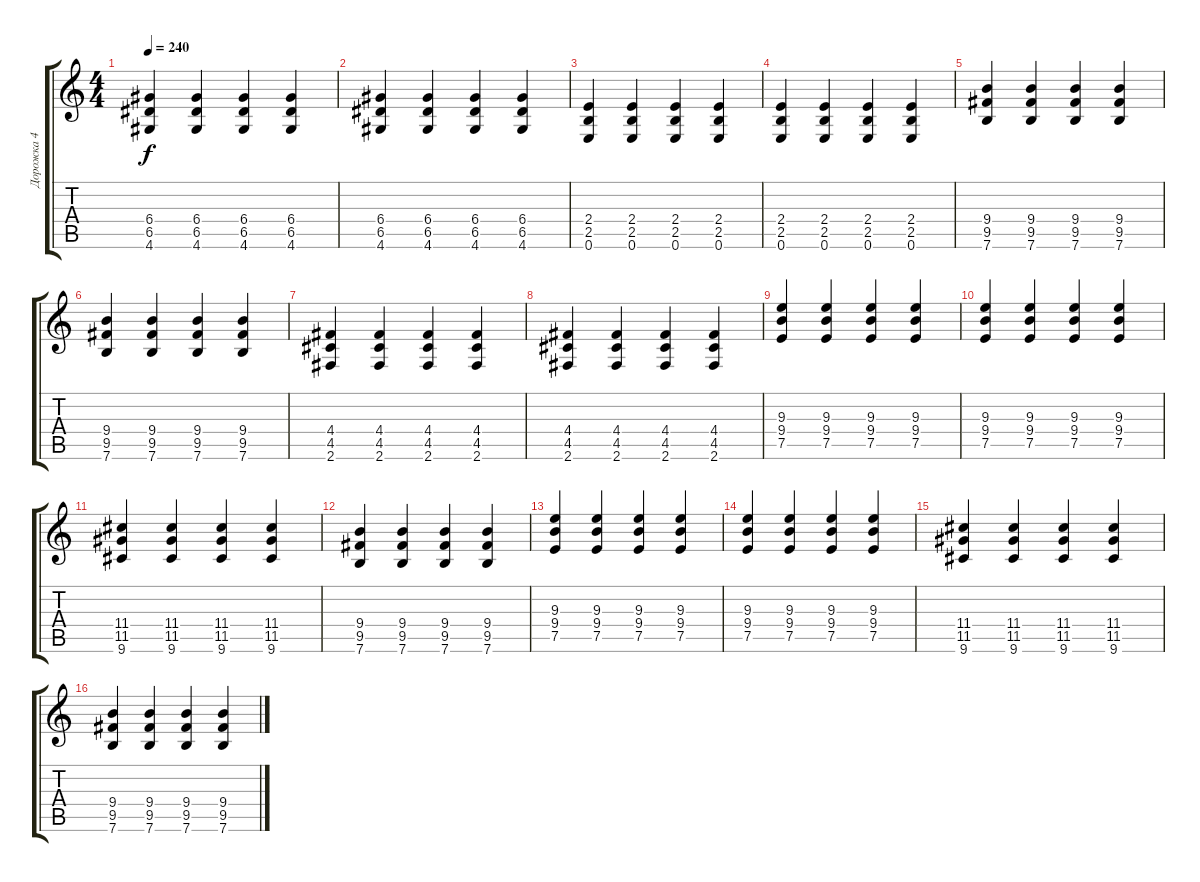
\track ("Дорожка 4" "Дорожка 4") {instrument distortionguitar}
\staff {score tabs}
\tuning (E4 B3 G3 D3 A2 E2) {hide}
\ts (4 4)
\tempo 240
\clef g2
\ks c
(6.4 6.5 4.6).4{dy f} (6.4 6.5 4.6).4 (6.4 6.5 4.6).4 (6.4 6.5 4.6).4 |
(6.4 6.5 4.6).4 (6.4 6.5 4.6).4 (6.4 6.5 4.6).4 (6.4 6.5 4.6).4 |
(2.4 2.5 0.6).4 (2.4 2.5 0.6).4 (2.4 2.5 0.6).4 (2.4 2.5 0.6).4 |
(2.4 2.5 0.6).4 (2.4 2.5 0.6).4 (2.4 2.5 0.6).4 (2.4 2.5 0.6).4 |
(9.4 9.5 7.6).4 (9.4 9.5 7.6).4 (9.4 9.5 7.6).4 (9.4 9.5 7.6).4 |
(9.4 9.5 7.6).4 (9.4 9.5 7.6).4 (9.4 9.5 7.6).4 (9.4 9.5 7.6).4 |
(4.4 4.5 2.6).4 (4.4 4.5 2.6).4 (4.4 4.5 2.6).4 (4.4 4.5 2.6).4 |
(4.4 4.5 2.6).4 (4.4 4.5 2.6).4 (4.4 4.5 2.6).4 (4.4 4.5 2.6).4 |
(9.3 9.4 7.5).4 (9.3 9.4 7.5).4 (9.3 9.4 7.5).4 (9.3 9.4 7.5).4 |
(9.3 9.4 7.5).4 (9.3 9.4 7.5).4 (9.3 9.4 7.5).4 (9.3 9.4 7.5).4 |
(11.4 11.5 9.6).4 (11.4 11.5 9.6).4 (11.4 11.5 9.6).4 (11.4 11.5 9.6).4 |
(9.4 9.5 7.6).4 (9.4 9.5 7.6).4 (9.4 9.5 7.6).4 (9.4 9.5 7.6).4 |
(9.3 9.4 7.5).4 (9.3 9.4 7.5).4 (9.3 9.4 7.5).4 (9.3 9.4 7.5).4 |
(9.3 9.4 7.5).4 (9.3 9.4 7.5).4 (9.3 9.4 7.5).4 (9.3 9.4 7.5).4 |
(11.4 11.5 9.6).4 (11.4 11.5 9.6).4 (11.4 11.5 9.6).4 (11.4 11.5 9.6).4 |
(9.4 9.5 7.6).4 (9.4 9.5 7.6).4 (9.4 9.5 7.6).4 (9.4 9.5 7.6).4
